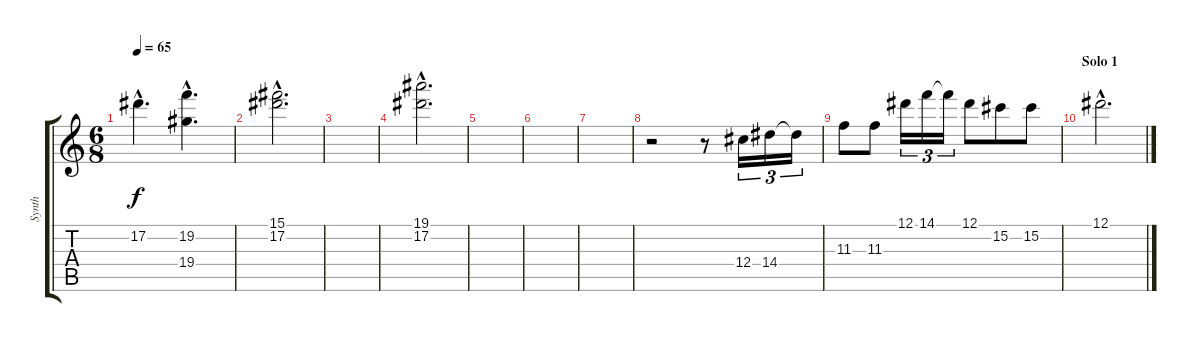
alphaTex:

\track ("Synth" "Synth") {instrument electricguitarjazz}
\staff {score tabs}
\tuning (Eb4 Bb3 Gb3 Db3 Ab2 Eb2) {hide}
\ts (6 8)
\tempo 65
\clef g2
\ks c
17.2{hac}.4{d dy f} (19.2{hac} 19.4{hac}).4{d} |
(15.1{hac} 17.2{hac}).2{d} |
|
(19.1{hac} 17.2{hac}).2{d} |
|
|
|
r.2 r.8 12.4.16{tu (3 2)} 14.4.16{tu (3 2)} 14.4{t}.16{tu (3 2)} |
11.3.8 11.3.8 12.1.16{tu (3 2)} 14.1.16{tu (3 2)} 14.1{t}.16{tu (3 2)} 12.1.8 15.2.8 15.2.8 |
\section ("" "Solo 1")
12.1{hac}.2{d}
